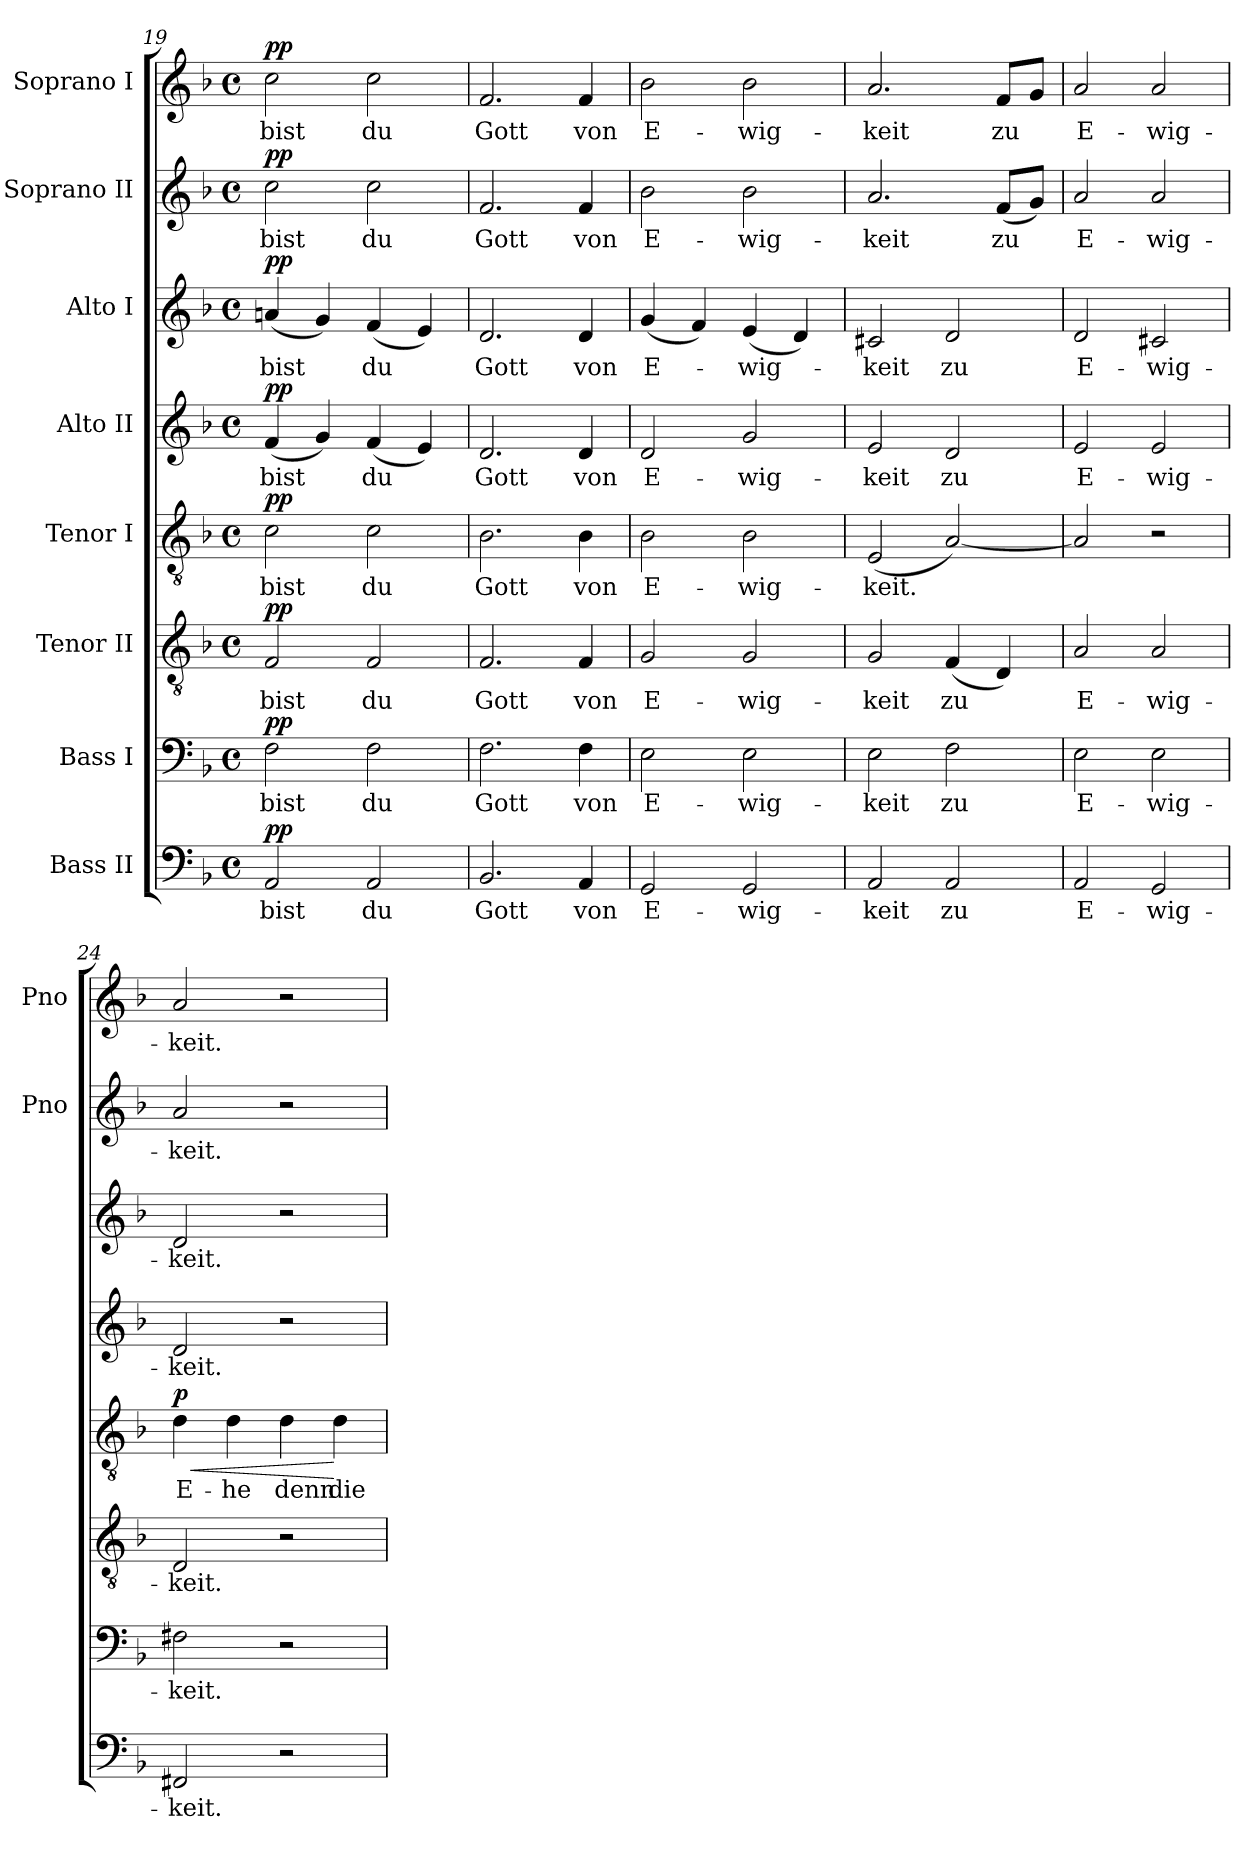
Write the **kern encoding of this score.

**kern	**text	**dynam	**kern	**text	**dynam	**kern	**text	**dynam	**kern	**text	**dynam	**kern	**text	**dynam	**kern	**text	**dynam	**kern	**text	**dynam	**kern	**text	**dynam
*part8	*part8	*part8	*part7	*part7	*part7	*part6	*part6	*part6	*part5	*part5	*part5	*part4	*part4	*part4	*part3	*part3	*part3	*part2	*part2	*part2	*part1	*part1	*part1
*staff8	*staff8	*staff8	*staff7	*staff7	*staff7	*staff6	*staff6	*staff6	*staff5	*staff5	*staff5	*staff4	*staff4	*staff4	*staff3	*staff3	*staff3	*staff2	*staff2	*staff2	*staff1	*staff1	*staff1
*I"Bass II	*	*	*I"Bass I	*	*	*I"Tenor II	*	*	*I"Tenor I	*	*	*I"Alto II	*	*	*I"Alto I	*	*	*I"Soprano II	*	*	*I"Soprano I	*	*
*	*	*	*	*	*	*	*	*	*	*	*	*	*	*	*	*	*	*I'Pno	*	*	*I'Pno	*	*
!!LO:PB:g=z
*clefF4	*	*	*clefF4	*	*	*clefGv2	*	*	*clefGv2	*	*	*clefG2	*	*	*clefG2	*	*	*clefG2	*	*	*clefG2	*	*
*k[b-]	*	*	*k[b-]	*	*	*k[b-]	*	*	*k[b-]	*	*	*k[b-]	*	*	*k[b-]	*	*	*k[b-]	*	*	*k[b-]	*	*
*d:	*	*	*d:	*	*	*d:	*	*	*d:	*	*	*d:	*	*	*d:	*	*	*d:	*	*	*d:	*	*
*M4/4	*	*	*M4/4	*	*	*M4/4	*	*	*M4/4	*	*	*M4/4	*	*	*M4/4	*	*	*M4/4	*	*	*M4/4	*	*
*met(c)	*	*	*met(c)	*	*	*met(c)	*	*	*met(c)	*	*	*met(c)	*	*	*met(c)	*	*	*met(c)	*	*	*met(c)	*	*
=19	=19	=19	=19	=19	=19	=19	=19	=19	=19	=19	=19	=19	=19	=19	=19	=19	=19	=19	=19	=19	=19	=19	=19
!	!	!LO:DY:a	!	!	!LO:DY:a	!	!	!LO:DY:a	!	!	!LO:DY:a	!	!	!LO:DY:a	!	!	!LO:DY:a	!	!	!LO:DY:a	!	!	!LO:DY:a
2AA/	bist	pp	2F\	bist	pp	2F/	bist	pp	2c\	bist	pp	(4f/	bist	pp	(4an/	bist	pp	2cc\	bist	pp	2cc\	bist	pp
.	.	.	.	.	.	.	.	.	.	.	.	4g/)	.	.	4g/)	.	.	.	.	.	.	.	.
2AA/	du	.	2F\	du	.	2F/	du	.	2c\	du	.	(4f/	du	.	(4f/	du	.	2cc\	du	.	2cc\	du	.
.	.	.	.	.	.	.	.	.	.	.	.	4e/)	.	.	4e/)	.	.	.	.	.	.	.	.
=20	=20	=20	=20	=20	=20	=20	=20	=20	=20	=20	=20	=20	=20	=20	=20	=20	=20	=20	=20	=20	=20	=20	=20
2.BB-/	Gott	.	2.F\	Gott	.	2.F/	Gott	.	2.B-\	Gott	.	2.d/	Gott	.	2.d/	Gott	.	2.f/	Gott	.	2.f/	Gott	.
4AA/	von	.	4F\	von	.	4F/	von	.	4B-\	von	.	4d/	von	.	4d/	von	.	4f/	von	.	4f/	von	.
=21	=21	=21	=21	=21	=21	=21	=21	=21	=21	=21	=21	=21	=21	=21	=21	=21	=21	=21	=21	=21	=21	=21	=21
2GG/	E-	.	2E\	E-	.	2G/	E-	.	2B-\	E-	.	2d/	E-	.	(4g/	E-	.	2b-\	E-	.	2b-\	E-	.
.	.	.	.	.	.	.	.	.	.	.	.	.	.	.	4f/)	.	.	.	.	.	.	.	.
2GG/	-wig-	.	2E\	-wig-	.	2G/	-wig-	.	2B-\	-wig-	.	2g/	-wig-	.	(4e/	-wig-	.	2b-\	-wig-	.	2b-\	-wig-	.
.	.	.	.	.	.	.	.	.	.	.	.	.	.	.	4d/)	.	.	.	.	.	.	.	.
=22	=22	=22	=22	=22	=22	=22	=22	=22	=22	=22	=22	=22	=22	=22	=22	=22	=22	=22	=22	=22	=22	=22	=22
2AA/	-keit	.	2E\	-keit	.	2G/	-keit	.	(2E/	-keit.	.	2e/	-keit	.	2c#X/	-keit	.	2.a/	-keit	.	2.a/	-keit	.
2AA/	zu	.	2F\	zu	.	(4F/	zu	.	[2A/)	.	.	2d/	zu	.	2d/	zu	.	.	.	.	.	.	.
.	.	.	.	.	.	4D/)	.	.	.	.	.	.	.	.	.	.	.	(8f/L	zu	.	8f/L	zu	.
.	.	.	.	.	.	.	.	.	.	.	.	.	.	.	.	.	.	8g/J)	.	.	8g/J	.	.
=23	=23	=23	=23	=23	=23	=23	=23	=23	=23	=23	=23	=23	=23	=23	=23	=23	=23	=23	=23	=23	=23	=23	=23
2AA/	E-	.	2E\	E-	.	2A/	E-	.	2A/]	.	.	2e/	E-	.	2d/	E-	.	2a/	E-	.	2a/	E-	.
2GG/	-wig-	.	2E\	-wig-	.	2A/	-wig-	.	2r	.	.	2e/	-wig-	.	2c#X/	-wig-	.	2a/	-wig-	.	2a/	-wig-	.
=24	=24	=24	=24	=24	=24	=24	=24	=24	=24	=24	=24	=24	=24	=24	=24	=24	=24	=24	=24	=24	=24	=24	=24
!	!	!	!	!	!	!	!	!	!	!	!LO:HP:b	!	!	!	!	!	!	!	!	!	!	!	!
!	!	!	!	!	!	!	!	!	!	!	!LO:DY:n=1:a	!	!	!	!	!	!	!	!	!	!	!	!
2FF#X/	-keit.	.	2F#X\	-keit.	.	2D/	-keit.	.	4d\	E-	< p	2d/	-keit.	.	2d/	-keit.	.	2a/	-keit.	.	2a/	-keit.	.
.	.	.	.	.	.	.	.	.	4d\	-he	.	.	.	.	.	.	.	.	.	.	.	.	.
2r	.	.	2r	.	.	2r	.	.	4d\	denn	.	2r	.	.	2r	.	.	2r	.	.	2r	.	.
.	.	.	.	.	.	.	.	.	4d\	die	[	.	.	.	.	.	.	.	.	.	.	.	.
=	=	=	=	=	=	=	=	=	=	=	=	=	=	=	=	=	=	=	=	=	=	=	=
*-	*-	*-	*-	*-	*-	*-	*-	*-	*-	*-	*-	*-	*-	*-	*-	*-	*-	*-	*-	*-	*-	*-	*-
